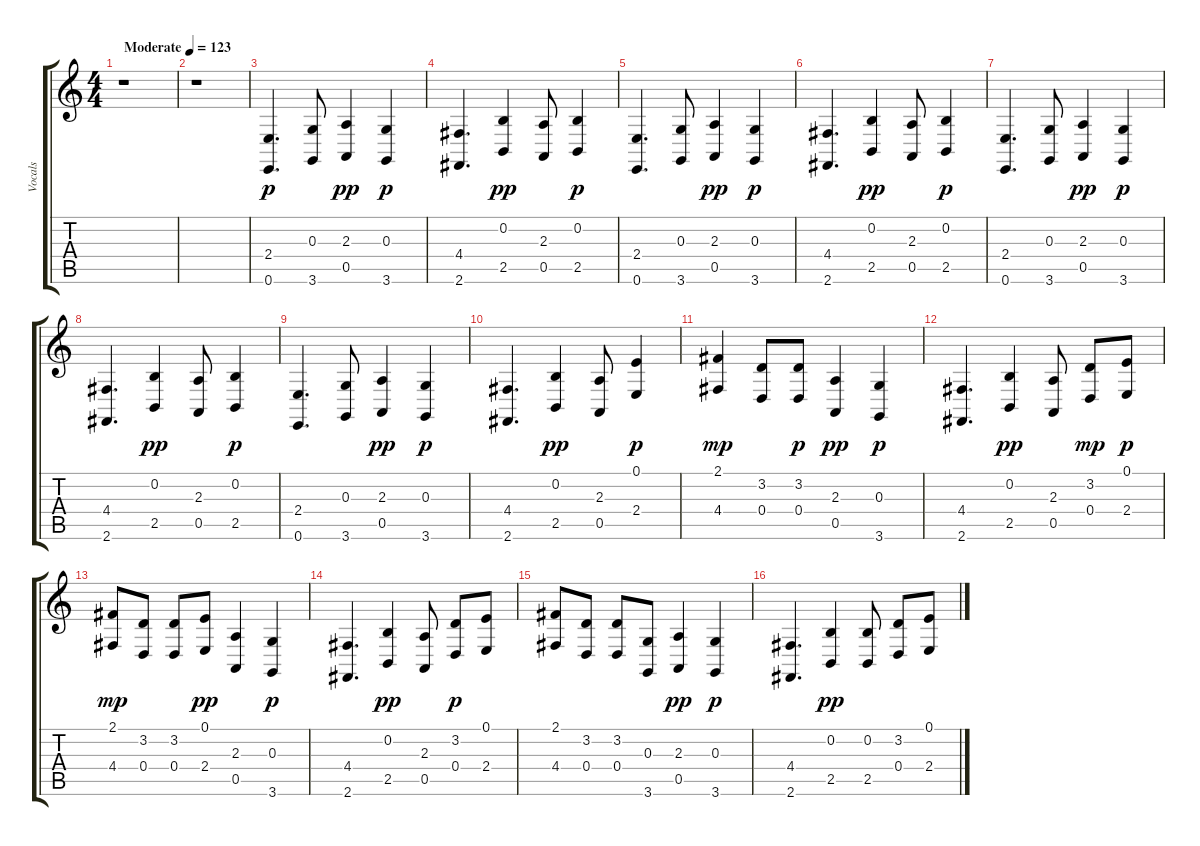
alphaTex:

\track ("Vocals" "Vocals") {instrument flute}
\staff {score tabs}
\tuning (E4 B3 G3 D3 A2 E2) {hide}
\ts (4 4)
\tempo (123 "Moderate")
\clef g2
\ks c
r.1{dy p instrument flute} |
r.1 |
(2.4 0.6).4{d} (0.3 3.6).8 (2.3 0.5).4{dy pp} (0.3 3.6).4{dy p} |
(4.4 2.6).4{d} (0.2 2.5).4{dy pp} (2.3 0.5).8 (0.2 2.5).4{dy p} |
(2.4 0.6).4{d} (0.3 3.6).8 (2.3 0.5).4{dy pp} (0.3 3.6).4{dy p} |
(4.4 2.6).4{d} (0.2 2.5).4{dy pp} (2.3 0.5).8 (0.2 2.5).4{dy p} |
(2.4 0.6).4{d} (0.3 3.6).8 (2.3 0.5).4{dy pp} (0.3 3.6).4{dy p} |
(4.4 2.6).4{d} (0.2 2.5).4{dy pp} (2.3 0.5).8 (0.2 2.5).4{dy p} |
(2.4 0.6).4{d} (0.3 3.6).8 (2.3 0.5).4{dy pp} (0.3 3.6).4{dy p} |
(4.4 2.6).4{d} (0.2 2.5).4{dy pp} (2.3 0.5).8 (0.1 2.4).4{dy p} |
(2.1 4.4).4{dy mp} (3.2 0.4).8 (3.2 0.4).8{dy p} (2.3 0.5).4{dy pp} (0.3 3.6).4{dy p} |
(4.4 2.6).4{d} (0.2 2.5).4{dy pp} (2.3 0.5).8 (3.2 0.4).8{dy mp} (0.1 2.4).8{dy p} |
(2.1 4.4).8{dy mp} (3.2 0.4).8 (3.2 0.4).8 (0.1 2.4).8{dy pp} (2.3 0.5).4 (0.3 3.6).4{dy p} |
(4.4 2.6).4{d} (0.2 2.5).4{dy pp} (2.3 0.5).8 (3.2 0.4).8{dy p} (0.1 2.4).8 |
(2.1 4.4).8 (3.2 0.4).8 (3.2 0.4).8 (0.3 3.6).8 (2.3 0.5).4{dy pp} (0.3 3.6).4{dy p} |
(4.4 2.6).4{d} (0.2 2.5).4{dy pp} (0.2 2.5).8 (3.2 0.4).8 (0.1 2.4).8
